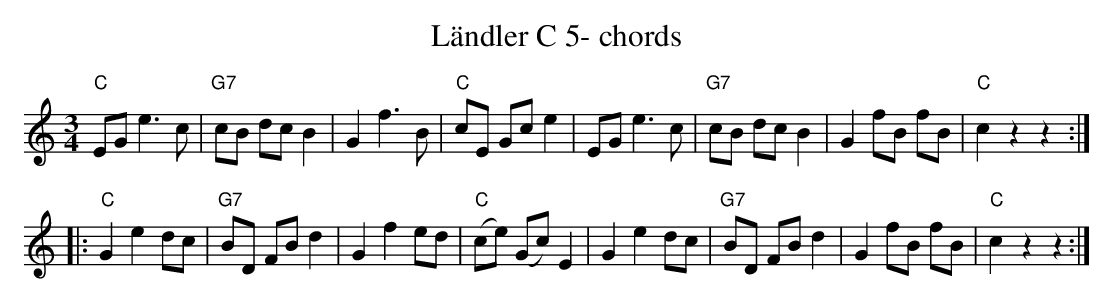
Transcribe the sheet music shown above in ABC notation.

X:1
T:Ländler C 5- chords
M:3/4
L:1/8
K:Cmaj%%MIDI gchordon
"C"EG e3 c | "G7"cB dc B2 | G2 f3 B | "C"cE Gc e2 | EG e3 c | "G7"cB dc B2 | G2 fB fB | "C"c2 z2z2 :|
|: "C"G2 e2 dc | "G7"BD FB d2 | G2f2 ed | "C"(ce) (Gc) E2 | G2 e2 dc | "G7"BD FB d2 | G2 fB fB | "C"c2 z2z2 :|
